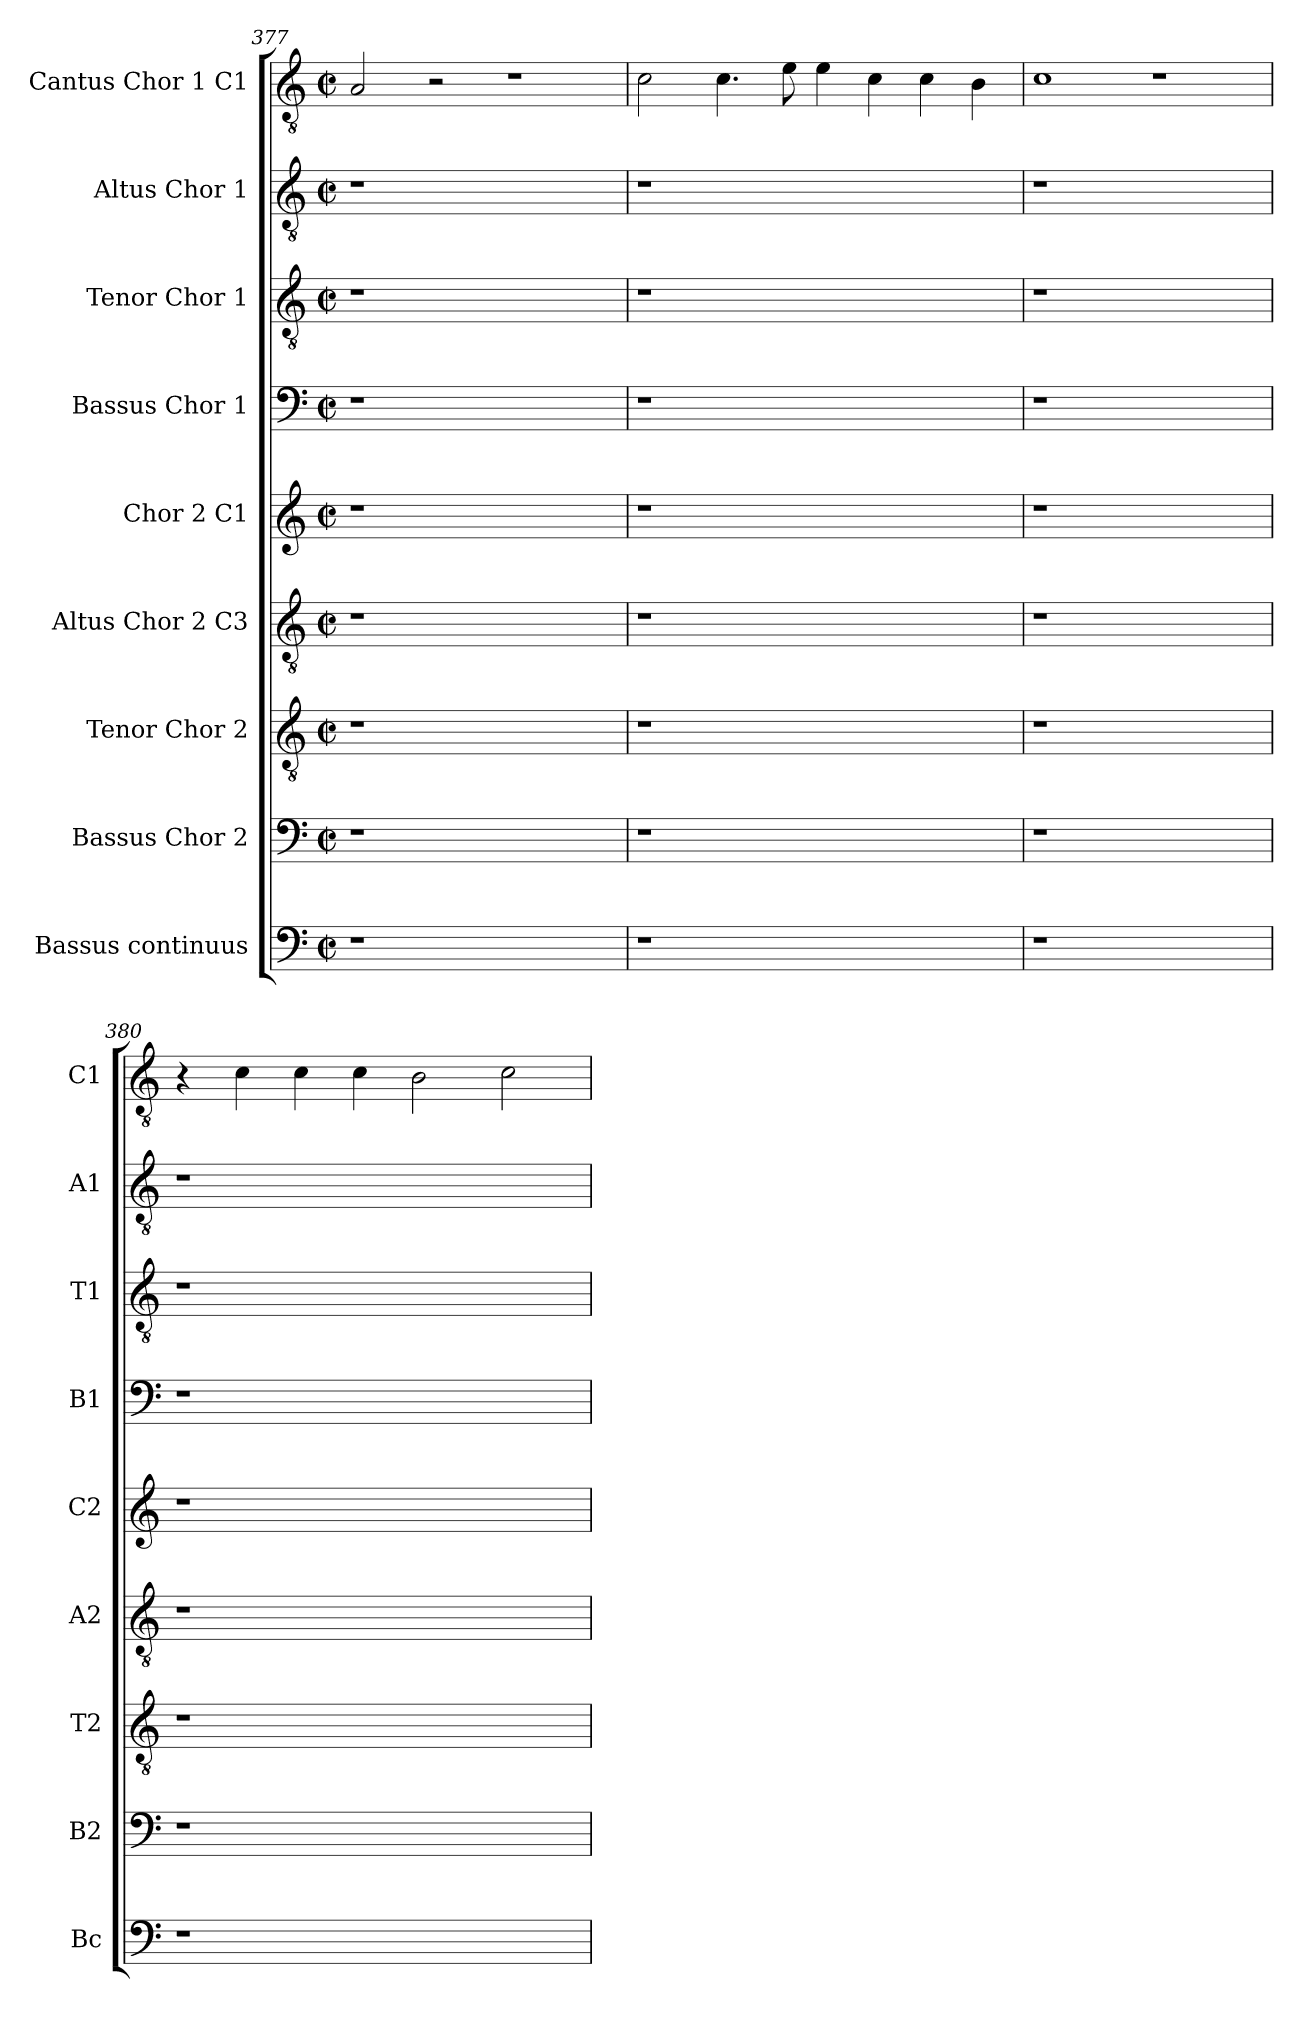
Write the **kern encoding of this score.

**kern	**kern	**kern	**kern	**kern	**kern	**kern	**kern	**kern
*part9	*part8	*part7	*part6	*part5	*part4	*part3	*part2	*part1
*staff9	*staff8	*staff7	*staff6	*staff5	*staff4	*staff3	*staff2	*staff1
*I"Bassus continuus	*I"Bassus Chor 2	*I"Tenor Chor 2	*I"Altus Chor 2 C3	*I"Chor 2 C1	*I"Bassus Chor 1	*I"Tenor Chor 1	*I"Altus Chor 1	*I"Cantus Chor 1 C1
*I'Bc	*I'B2	*I'T2	*I'A2	*I'C2	*I'B1	*I'T1	*I'A1	*I'C1
*clefF4	*clefF4	*clefGv2	*clefGv2	*clefG2	*clefF4	*clefGv2	*clefGv2	*clefGv2
*ITrd7c12	*	*	*	*	*	*	*	*
*k[]	*k[]	*k[]	*k[]	*k[]	*k[]	*k[]	*k[]	*k[]
*C:	*C:	*C:	*C:	*C:	*C:	*C:	*C:	*C:
*M2/2	*M2/2	*M2/2	*M2/2	*M2/2	*M2/2	*M2/2	*M2/2	*M2/2
*met(c|)	*met(c|)	*met(c|)	*met(c|)	*met(c|)	*met(c|)	*met(c|)	*met(c|)	*met(c|)
=377	=377	=377	=377	=377	=377	=377	=377	=377
1r	1r	1r	1r	1r	1r	1r	1r	2A/
.	.	.	.	.	.	.	.	2r
1ryy	1ryy	1ryy	1ryy	1ryy	1ryy	1ryy	1ryy	1r
=378	=378	=378	=378	=378	=378	=378	=378	=378
1r	1r	1r	1r	1r	1r	1r	1r	2c\
.	.	.	.	.	.	.	.	4.c\
.	.	.	.	.	.	.	.	8e\
1ryy	1ryy	1ryy	1ryy	1ryy	1ryy	1ryy	1ryy	4e\
.	.	.	.	.	.	.	.	4c\
.	.	.	.	.	.	.	.	4c\
.	.	.	.	.	.	.	.	4B\
=379	=379	=379	=379	=379	=379	=379	=379	=379
1r	1r	1r	1r	1r	1r	1r	1r	1c
1ryy	1ryy	1ryy	1ryy	1ryy	1ryy	1ryy	1ryy	1r
!!LO:LB:g=z
=380	=380	=380	=380	=380	=380	=380	=380	=380
1r	1r	1r	1r	1r	1r	1r	1r	4r
.	.	.	.	.	.	.	.	4c\
.	.	.	.	.	.	.	.	4c\
.	.	.	.	.	.	.	.	4c\
1ryy	1ryy	1ryy	1ryy	1ryy	1ryy	1ryy	1ryy	2B\
.	.	.	.	.	.	.	.	2c\
=	=	=	=	=	=	=	=	=
*-	*-	*-	*-	*-	*-	*-	*-	*-
